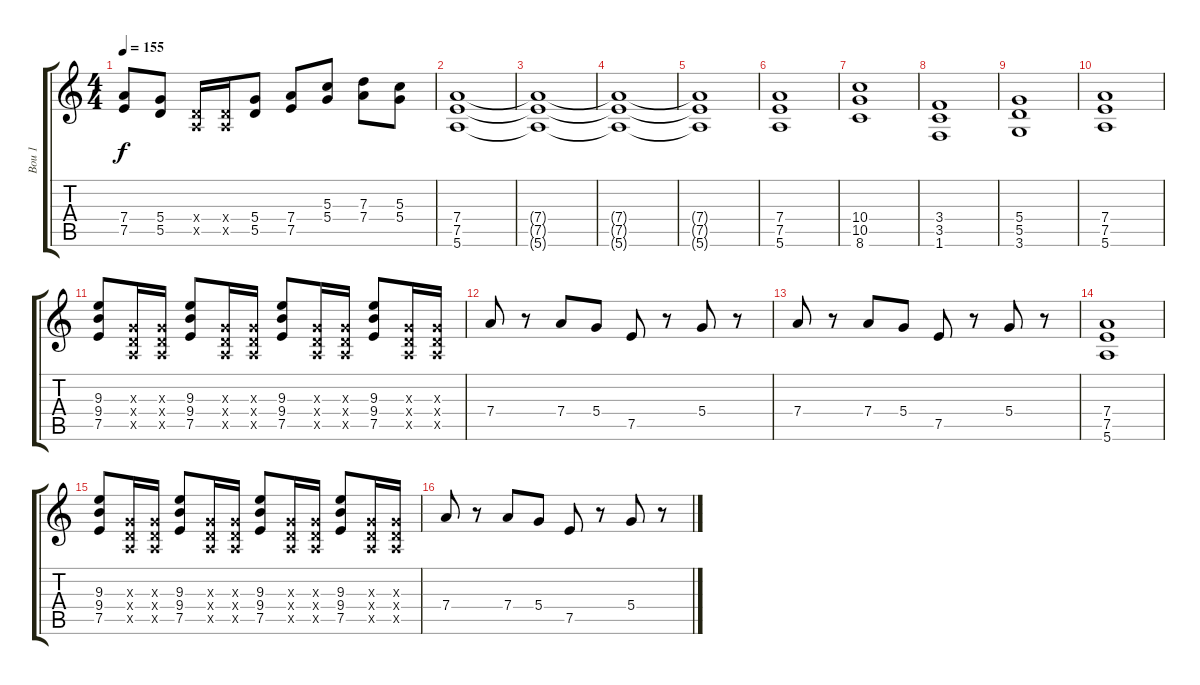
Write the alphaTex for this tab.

\track ("Bou 1" "Bou 1") {instrument distortionguitar}
\staff {score tabs}
\tuning (E4 B3 G3 D3 A2 E2) {hide}
\ts (4 4)
\tempo 155
\clef g2
\ks c
(7.4 7.5).8{dy f} (5.4 5.5).8 (0.4{x} 0.5{x}).16 (0.4{x} 0.5{x}).16 (5.4 5.5).8 (7.4 7.5).8 (5.3 5.4).8 (7.3 7.4).8 (5.3 5.4).8 |
(7.4 7.5 5.6).1 |
(7.4{t} 7.5{t} 5.6{t}).1 |
(7.4{t} 7.5{t} 5.6{t}).1 |
(7.4{t} 7.5{t} 5.6{t}).1 |
(7.4 7.5 5.6).1 |
(10.4 10.5 8.6).1 |
(3.4 3.5 1.6).1 |
(5.4 5.5 3.6).1 |
(7.4 7.5 5.6).1 |
(9.3 9.4 7.5).8 (0.3{x} 0.4{x} 0.5{x}).16 (0.3{x} 0.4{x} 0.5{x}).16 (9.3 9.4 7.5).8 (0.3{x} 0.4{x} 0.5{x}).16 (0.3{x} 0.4{x} 0.5{x}).16 (9.3 9.4 7.5).8 (0.3{x} 0.4{x} 0.5{x}).16 (0.3{x} 0.4{x} 0.5{x}).16 (9.3 9.4 7.5).8 (0.3{x} 0.4{x} 0.5{x}).16 (0.3{x} 0.4{x} 0.5{x}).16 |
7.4.8 r.8 7.4.8 5.4.8 7.5.8 r.8 5.4.8 r.8 |
7.4.8 r.8 7.4.8 5.4.8 7.5.8 r.8 5.4.8 r.8 |
(7.4 7.5 5.6).1 |
(9.3 9.4 7.5).8 (0.3{x} 0.4{x} 0.5{x}).16 (0.3{x} 0.4{x} 0.5{x}).16 (9.3 9.4 7.5).8 (0.3{x} 0.4{x} 0.5{x}).16 (0.3{x} 0.4{x} 0.5{x}).16 (9.3 9.4 7.5).8 (0.3{x} 0.4{x} 0.5{x}).16 (0.3{x} 0.4{x} 0.5{x}).16 (9.3 9.4 7.5).8 (0.3{x} 0.4{x} 0.5{x}).16 (0.3{x} 0.4{x} 0.5{x}).16 |
7.4.8 r.8 7.4.8 5.4.8 7.5.8 r.8 5.4.8 r.8
